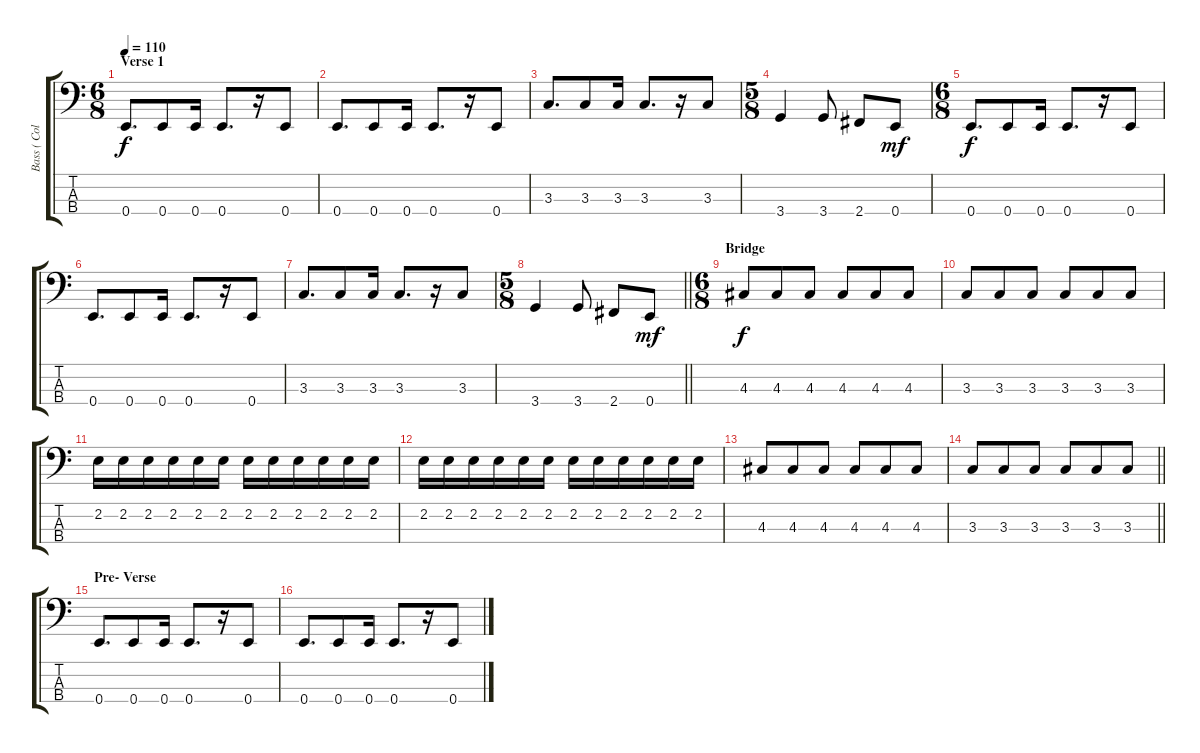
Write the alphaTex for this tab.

\track ("Bass ( Colin Greenwood )" "Bass ( Col") {instrument electricbassfinger}
\staff {score tabs}
\tuning (G2 D2 A1 E1) {hide}
\ts (6 8)
\section ("" "Verse 1")
\tempo 110
\clef f4
\ks c
0.4.8{d dy f} 0.4.8 0.4.16 0.4.8{d} r.16 0.4.8 |
0.4.8{d} 0.4.8 0.4.16 0.4.8{d} r.16 0.4.8 |
3.3.8{d} 3.3.8 3.3.16 3.3.8{d} r.16 3.3.8 |
\ts (5 8)
3.4.4 3.4.8 2.4.8 0.4.8{dy mf} |
\ts (6 8)
0.4.8{d dy f} 0.4.8 0.4.16 0.4.8{d} r.16 0.4.8 |
0.4.8{d} 0.4.8 0.4.16 0.4.8{d} r.16 0.4.8 |
3.3.8{d} 3.3.8 3.3.16 3.3.8{d} r.16 3.3.8 |
\ts (5 8)
\barLineRight lightlight
3.4.4 3.4.8 2.4.8 0.4.8{dy mf} |
\ts (6 8)
\section ("" "Bridge")
4.3.8{dy f} 4.3.8 4.3.8 4.3.8 4.3.8 4.3.8 |
3.3.8 3.3.8 3.3.8 3.3.8 3.3.8 3.3.8 |
2.2.16 2.2.16 2.2.16 2.2.16 2.2.16 2.2.16 2.2.16 2.2.16 2.2.16 2.2.16 2.2.16 2.2.16 |
2.2.16 2.2.16 2.2.16 2.2.16 2.2.16 2.2.16 2.2.16 2.2.16 2.2.16 2.2.16 2.2.16 2.2.16 |
4.3.8 4.3.8 4.3.8 4.3.8 4.3.8 4.3.8 |
\barLineRight lightlight
3.3.8 3.3.8 3.3.8 3.3.8 3.3.8 3.3.8 |
\section ("" "Pre- Verse")
0.4.8{d} 0.4.8 0.4.16 0.4.8{d} r.16 0.4.8 |
0.4.8{d} 0.4.8 0.4.16 0.4.8{d} r.16 0.4.8
